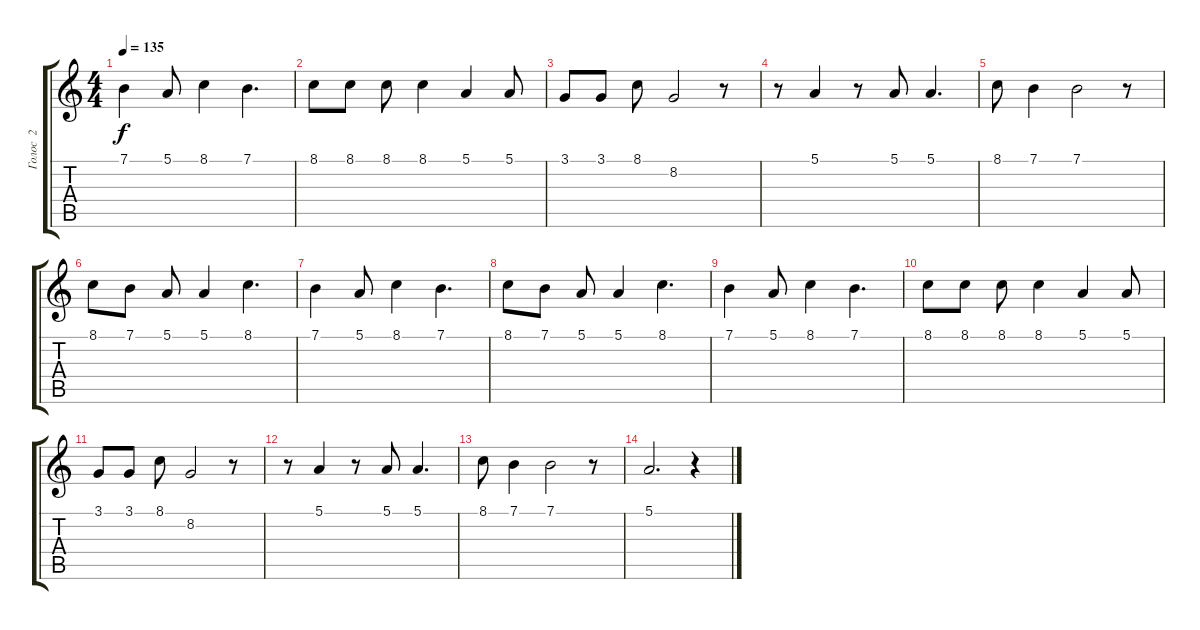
\track ("Голос  2" "Голос  2") {instrument fx5brightness}
\staff {score tabs}
\tuning (E4 B3 G3 D3 A2 E2) {hide}
\ts (4 4)
\tempo 135
\clef g2
\ks c
7.1.4{dy f} 5.1.8 8.1.4 7.1.4{d} |
8.1.8 8.1.8 8.1.8 8.1.4 5.1.4 5.1.8 |
3.1.8 3.1.8 8.1.8 8.2.2 r.8 |
r.8 5.1.4 r.8 5.1.8 5.1.4{d} |
8.1.8 7.1.4 7.1.2 r.8 |
8.1.8 7.1.8 5.1.8 5.1.4 8.1.4{d} |
7.1.4 5.1.8 8.1.4 7.1.4{d} |
8.1.8 7.1.8 5.1.8 5.1.4 8.1.4{d} |
7.1.4 5.1.8 8.1.4 7.1.4{d} |
8.1.8 8.1.8 8.1.8 8.1.4 5.1.4 5.1.8 |
3.1.8 3.1.8 8.1.8 8.2.2 r.8 |
r.8 5.1.4 r.8 5.1.8 5.1.4{d} |
8.1.8 7.1.4 7.1.2 r.8 |
5.1.2{d} r.4
